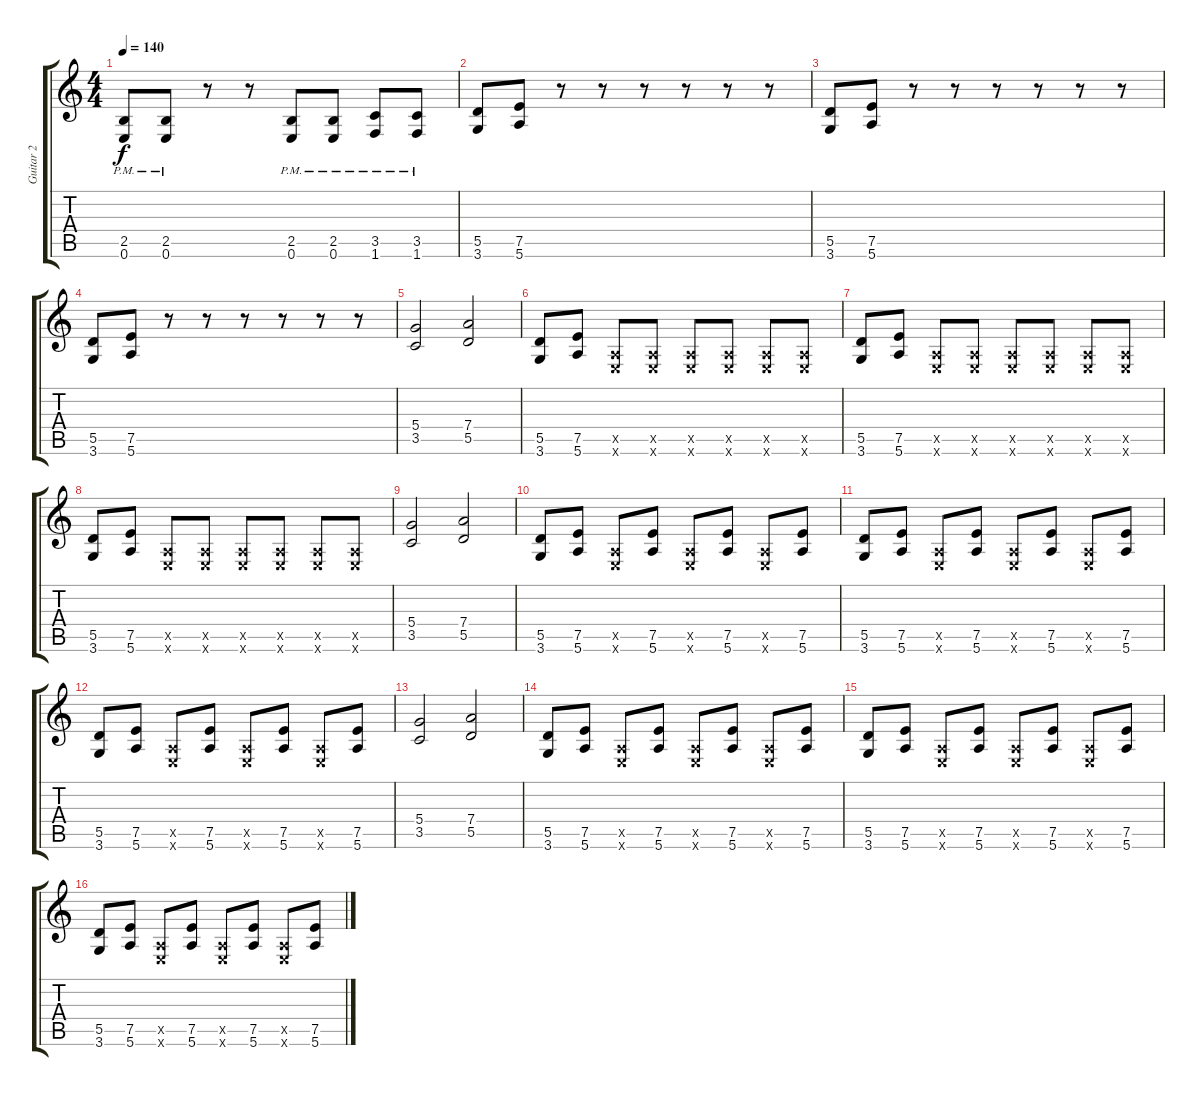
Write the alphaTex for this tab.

\track ("Guitar 2" "Guitar 2") {instrument overdrivenguitar}
\staff {score tabs}
\tuning (E4 B3 G3 D3 A2 E2) {hide}
\ts (4 4)
\tempo 140
\clef g2
\ks c
(2.5{pm} 0.6{pm}).8{dy f} (2.5{pm} 0.6{pm}).8 r.8 r.8 (2.5{pm} 0.6{pm}).8 (2.5{pm} 0.6{pm}).8 (3.5{pm} 1.6{pm}).8 (3.5{pm} 1.6{pm}).8 |
(5.5 3.6).8 (7.5 5.6).8 r.8 r.8 r.8 r.8 r.8 r.8 |
(5.5 3.6).8 (7.5 5.6).8 r.8 r.8 r.8 r.8 r.8 r.8 |
(5.5 3.6).8 (7.5 5.6).8 r.8 r.8 r.8 r.8 r.8 r.8 |
(5.4 3.5).2 (7.4 5.5).2 |
(5.5 3.6).8 (7.5 5.6).8 (0.5{x} 0.6{x}).8 (0.5{x} 0.6{x}).8 (0.5{x} 0.6{x}).8 (0.5{x} 0.6{x}).8 (0.5{x} 0.6{x}).8 (0.5{x} 0.6{x}).8 |
(5.5 3.6).8 (7.5 5.6).8 (0.5{x} 0.6{x}).8 (0.5{x} 0.6{x}).8 (0.5{x} 0.6{x}).8 (0.5{x} 0.6{x}).8 (0.5{x} 0.6{x}).8 (0.5{x} 0.6{x}).8 |
(5.5 3.6).8 (7.5 5.6).8 (0.5{x} 0.6{x}).8 (0.5{x} 0.6{x}).8 (0.5{x} 0.6{x}).8 (0.5{x} 0.6{x}).8 (0.5{x} 0.6{x}).8 (0.5{x} 0.6{x}).8 |
(5.4 3.5).2 (7.4 5.5).2 |
(5.5 3.6).8 (7.5 5.6).8 (0.5{x} 0.6{x}).8 (7.5 5.6).8 (0.5{x} 0.6{x}).8 (7.5 5.6).8 (0.5{x} 0.6{x}).8 (7.5 5.6).8 |
(5.5 3.6).8 (7.5 5.6).8 (0.5{x} 0.6{x}).8 (7.5 5.6).8 (0.5{x} 0.6{x}).8 (7.5 5.6).8 (0.5{x} 0.6{x}).8 (7.5 5.6).8 |
(5.5 3.6).8 (7.5 5.6).8 (0.5{x} 0.6{x}).8 (7.5 5.6).8 (0.5{x} 0.6{x}).8 (7.5 5.6).8 (0.5{x} 0.6{x}).8 (7.5 5.6).8 |
(5.4 3.5).2 (7.4 5.5).2 |
(5.5 3.6).8 (7.5 5.6).8 (0.5{x} 0.6{x}).8 (7.5 5.6).8 (0.5{x} 0.6{x}).8 (7.5 5.6).8 (0.5{x} 0.6{x}).8 (7.5 5.6).8 |
(5.5 3.6).8 (7.5 5.6).8 (0.5{x} 0.6{x}).8 (7.5 5.6).8 (0.5{x} 0.6{x}).8 (7.5 5.6).8 (0.5{x} 0.6{x}).8 (7.5 5.6).8 |
(5.5 3.6).8 (7.5 5.6).8 (0.5{x} 0.6{x}).8 (7.5 5.6).8 (0.5{x} 0.6{x}).8 (7.5 5.6).8 (0.5{x} 0.6{x}).8 (7.5 5.6).8
